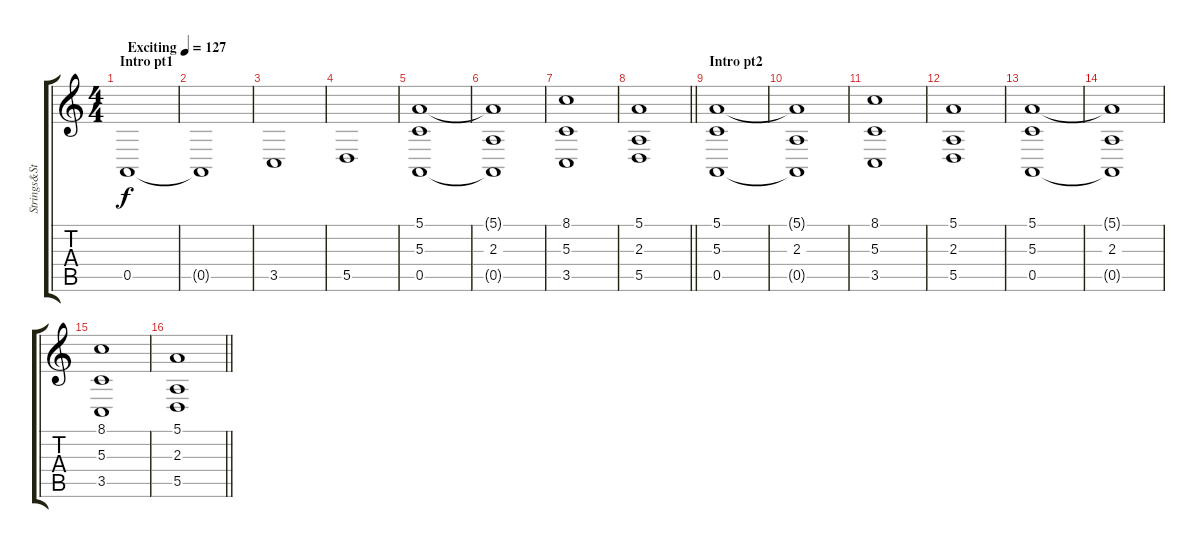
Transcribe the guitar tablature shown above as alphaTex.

\track ("Strings&Stuff" "Strings&St") {instrument stringensemble1}
\staff {score tabs}
\tuning (E4 B3 G3 D3 A2 E2) {hide}
\ts (4 4)
\section ("" "Intro pt1")
\tempo (127 "Exciting")
\clef g2
\ks c
0.5.1{dy f instrument stringensemble1} |
0.5{t}.1 |
3.5.1 |
5.5.1 |
(5.1 5.3 0.5).1{volume 13} |
(5.1{t} 2.3 0.5{t}).1 |
(8.1 5.3 3.5).1 |
\barLineRight lightlight
(5.1 2.3 5.5).1 |
\section ("" "Intro pt2")
(5.1 5.3 0.5).1{volume 9} |
(5.1{t} 2.3 0.5{t}).1 |
(8.1 5.3 3.5).1 |
(5.1 2.3 5.5).1 |
(5.1 5.3 0.5).1 |
(5.1{t} 2.3 0.5{t}).1 |
(8.1 5.3 3.5).1 |
\barLineRight lightlight
(5.1 2.3 5.5).1
